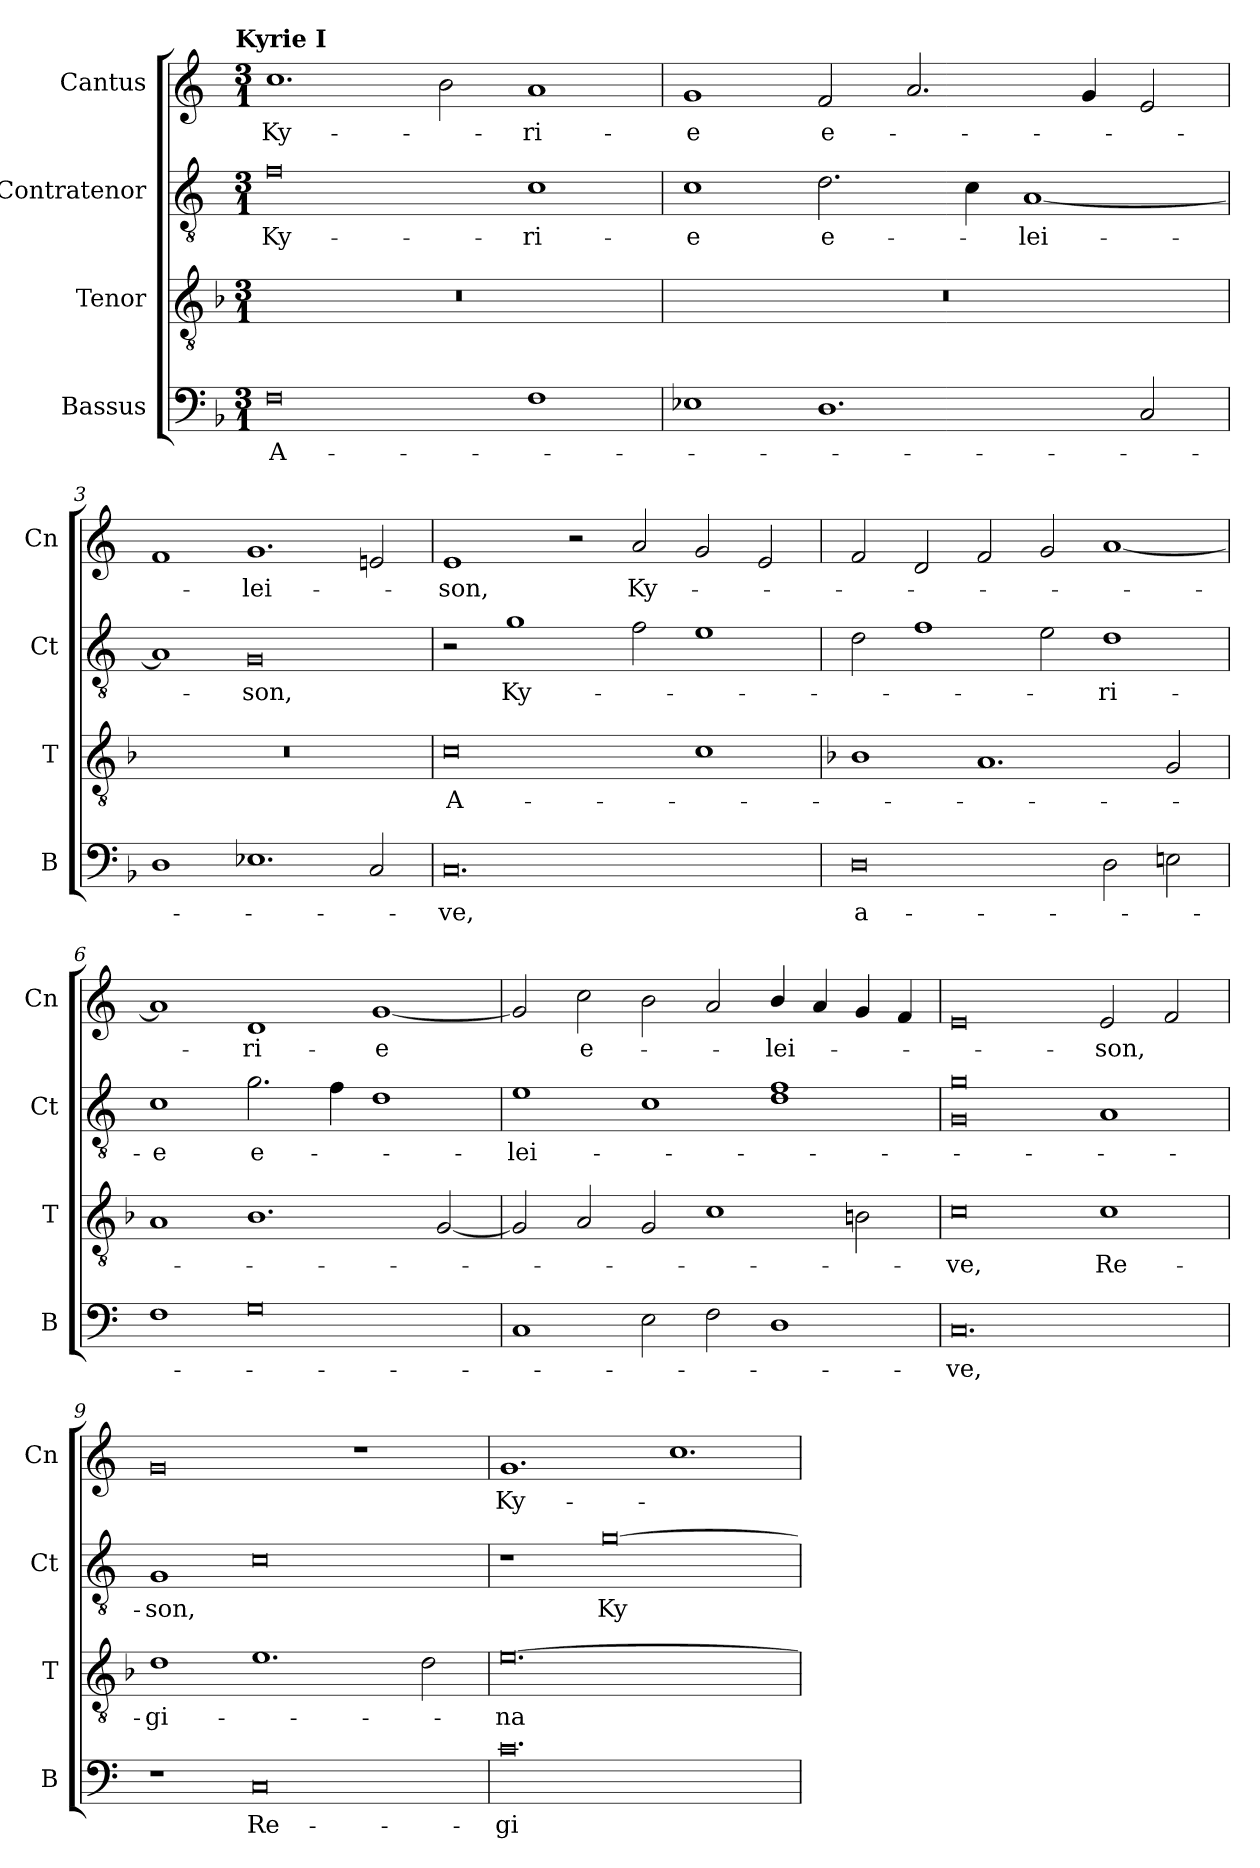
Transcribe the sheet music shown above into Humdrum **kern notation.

**kern	**text	**kern	**text	**kern	**text	**kern	**text
*part4	*part4	*part3	*part3	*part2	*part2	*part1	*part1
*staff4	*staff4	*staff3	*staff3	*staff2	*staff2	*staff1	*staff1
*I"Bassus	*	*I"Tenor	*	*I"Contratenor	*	*I"Cantus	*
*I'B	*	*I'T	*	*I'Ct	*	*I'Cn	*
*clefF4	*	*clefGv2	*	*clefGv2	*	*clefG2	*
*k[b-]	*	*k[b-]	*	*k[]	*	*k[]	*
!!LO:TX:omd:t=Kyrie I
*M3/1	*	*M3/1	*	*M3/1	*	*M3/1	*
=1	=1	=1	=1	=1	=1	=1	=1
0F	A-	0.r	.	0f	Ky-	1.cc	Ky-
.	.	.	.	.	.	2b\	.
1F	.	.	.	1c	-ri-	1a	-ri-
=2	=2	=2	=2	=2	=2	=2	=2
1E-X	.	0.r	.	1c	-e	1g	-e
1.D	.	.	.	2.d\	e-	2f/	e-
.	.	.	.	.	.	2.a/	.
.	.	.	.	4c\	.	.	.
.	.	.	.	[1A	-lei-	.	.
.	.	.	.	.	.	4g/	.
2C/	.	.	.	.	.	2e/	.
=3	=3	=3	=3	=3	=3	=3	=3
1D	.	0.r	.	1A]	.	1f	.
1.E-X	.	.	.	0G	-son,	1.g	-lei-
2C/	.	.	.	.	.	2en/	.
=4	=4	=4	=4	=4	=4	=4	=4
0.C	-ve,	0c	A-	2r	.	1e	-son,
.	.	.	.	1g	Ky-	.	.
.	.	.	.	.	.	2r	.
.	.	.	.	2f\	.	2a/	Ky-
.	.	1c	.	1e	.	2g/	.
.	.	.	.	.	.	2e/	.
=5	=5	=5	=5	=5	=5	=5	=5
*k[]	*	*	*	*	*	*	*
0D	a-	1B-	.	2d\	.	2f/	.
.	.	.	.	1f	.	2d/	.
.	.	1.A	.	.	.	2f/	.
.	.	.	.	2e\	.	2g/	.
2D\	.	.	.	1d	-ri-	[1a	.
2En\	.	2G/	.	.	.	.	.
=6	=6	=6	=6	=6	=6	=6	=6
1F	.	1A	.	1c	-e	1a]	.
0G	.	1.B-	.	2.g\	e-	1d	-ri-
.	.	.	.	4f\	.	.	.
.	.	.	.	1d	.	[1g	-e
.	.	[2G/	.	.	.	.	.
=7	=7	=7	=7	=7	=7	=7	=7
1C	.	2G/]	.	1e	-lei-	2g/]	.
.	.	2A/	.	.	.	2cc\	e-
2E\	.	2G/	.	1c	.	2b\	.
2F\	.	1c	.	.	.	2a/	.
1D	.	.	.	1d 1f	.	4b/	-lei-
.	.	.	.	.	.	4a/	.
.	.	2Bn\	.	.	.	4g/	.
.	.	.	.	.	.	4f/	.
=8	=8	=8	=8	=8	=8	=8	=8
0.C	-ve,	0c	-ve,	0G 0g	.	0e	.
.	.	1c	Re-	1A	.	2e/	-son,
.	.	.	.	.	.	2f/	.
=9	=9	=9	=9	=9	=9	=9	=9
1r	.	1d	-gi-	1G	-son,	0g	.
0C	Re-	1.e	.	0c	.	.	.
.	.	.	.	.	.	1r	.
.	.	2d\	.	.	.	.	.
=10	=10	=10	=10	=10	=10	=10	=10
0.c	-gi-	[0.e	-na	1r	.	1.g	Ky-
.	.	.	.	[0g	Ky-	.	.
.	.	.	.	.	.	1.cc	.
=	=	=	=	=	=	=	=
*-	*-	*-	*-	*-	*-	*-	*-
